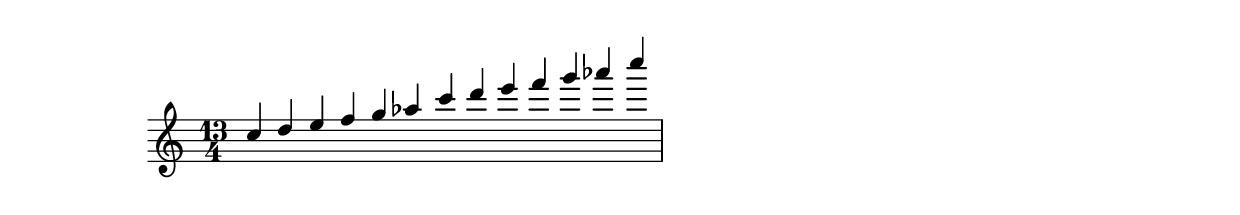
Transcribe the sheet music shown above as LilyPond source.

\version "2.18.2" \score { \new Staff << \new Voice { \set midiInstrument = #"piano" \voiceOne
 \key c \major \time 13/4
\override Voice.TextScript.font-size = #-4
 { c'' d'' e'' f'' g'' aes'' c''' d''' e''' f''' g''' aes''' c''''  } 
 } >> \layout { } \midi { \context { \Staff \remove "Staff_performer" }
\context { \Voice \consists "Staff_performer" } \tempo 2 = 60 } }
\paper{oddHeaderMarkup = ##f oddFooterMarkup = ##f}
